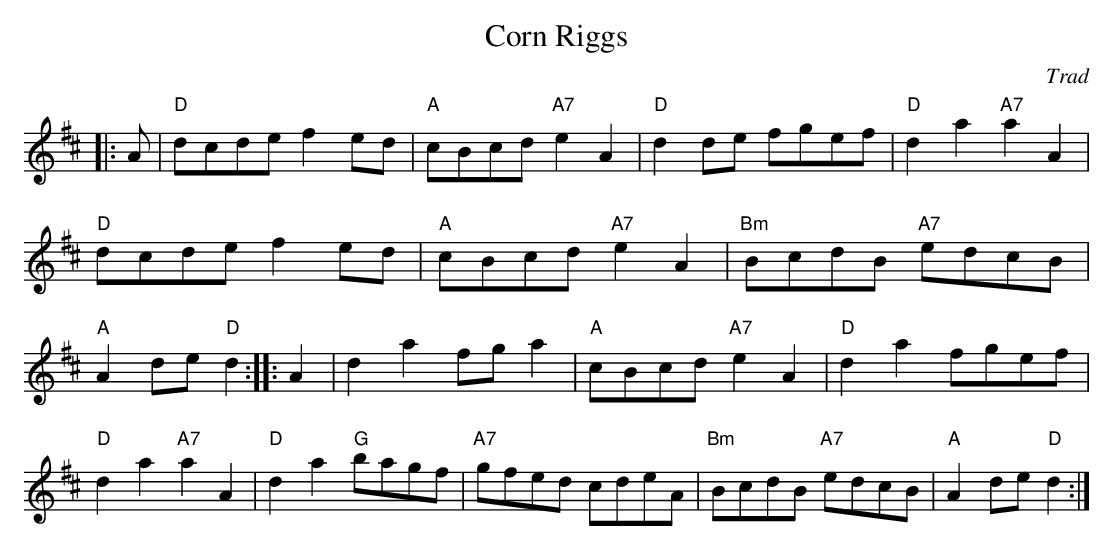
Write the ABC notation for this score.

X:1
T:Corn Riggs
C:Trad
L:1/8
E:12
K:D
|:A|"D"dcde f2 ed|"A"cBcd "A7"e2 A2|"D"d2 de fgef|"D"d2 a2 "A7"a2 A2|\
"D"dcde f2 ed|"A"cBcd "A7"e2 A2|"Bm"BcdB "A7"edcB|"A"A2 de "D"d2::A2|\
d2 a2 fg a2|"A"cBcd "A7"e2 A2|"D"d2 a2 fgef|"D"d2 a2 "A7"a2 A2|\
"D"d2 a2 "G"bagf|"A7"gfed cdeA|"Bm"BcdB "A7"edcB|"A"A2 de "D"d2:|**
